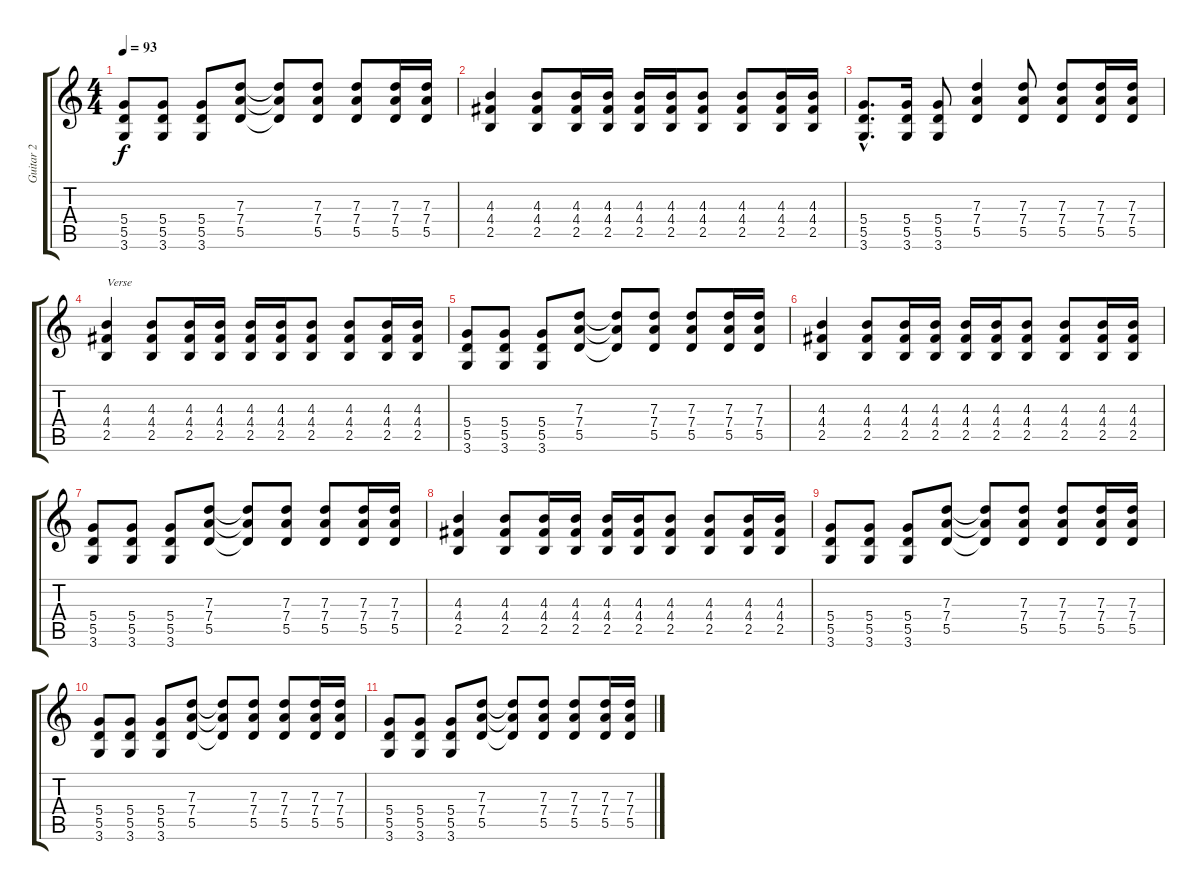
\track ("Guitar 2" "Guitar 2") {instrument distortionguitar}
\staff {score tabs}
\tuning (E4 B3 G3 D3 A2 E2) {hide}
\ts (4 4)
\tempo 93
\clef g2
\ks c
(5.4 5.5 3.6).8{dy f} (5.4 5.5 3.6).8 (5.4 5.5 3.6).8 (7.3 7.4 5.5).8 (7.3{t} 7.4{t} 5.5{t}).8 (7.3 7.4 5.5).8 (7.3 7.4 5.5).8 (7.3 7.4 5.5).16 (7.3 7.4 5.5).16 |
(4.3 4.4 2.5).4 (4.3 4.4 2.5).8 (4.3 4.4 2.5).16 (4.3 4.4 2.5).16 (4.3 4.4 2.5).16 (4.3 4.4 2.5).16 (4.3 4.4 2.5).8 (4.3 4.4 2.5).8 (4.3 4.4 2.5).16 (4.3 4.4 2.5).16 |
(5.4{hac} 5.5{hac} 3.6{hac}).8{d} (5.4 5.5 3.6).16 (5.4 5.5 3.6).8 (7.3 7.4 5.5).4 (7.3 7.4 5.5).8 (7.3 7.4 5.5).8 (7.3 7.4 5.5).16 (7.3 7.4 5.5).16 |
(4.3 4.4 2.5).4{txt "Verse"} (4.3 4.4 2.5).8 (4.3 4.4 2.5).16 (4.3 4.4 2.5).16 (4.3 4.4 2.5).16 (4.3 4.4 2.5).16 (4.3 4.4 2.5).8 (4.3 4.4 2.5).8 (4.3 4.4 2.5).16 (4.3 4.4 2.5).16 |
(5.4 5.5 3.6).8 (5.4 5.5 3.6).8 (5.4 5.5 3.6).8 (7.3 7.4 5.5).8 (7.3{t} 7.4{t} 5.5{t}).8 (7.3 7.4 5.5).8 (7.3 7.4 5.5).8 (7.3 7.4 5.5).16 (7.3 7.4 5.5).16 |
(4.3 4.4 2.5).4 (4.3 4.4 2.5).8 (4.3 4.4 2.5).16 (4.3 4.4 2.5).16 (4.3 4.4 2.5).16 (4.3 4.4 2.5).16 (4.3 4.4 2.5).8 (4.3 4.4 2.5).8 (4.3 4.4 2.5).16 (4.3 4.4 2.5).16 |
(5.4 5.5 3.6).8 (5.4 5.5 3.6).8 (5.4 5.5 3.6).8 (7.3 7.4 5.5).8 (7.3{t} 7.4{t} 5.5{t}).8 (7.3 7.4 5.5).8 (7.3 7.4 5.5).8 (7.3 7.4 5.5).16 (7.3 7.4 5.5).16 |
(4.3 4.4 2.5).4 (4.3 4.4 2.5).8 (4.3 4.4 2.5).16 (4.3 4.4 2.5).16 (4.3 4.4 2.5).16 (4.3 4.4 2.5).16 (4.3 4.4 2.5).8 (4.3 4.4 2.5).8 (4.3 4.4 2.5).16 (4.3 4.4 2.5).16 |
(5.4 5.5 3.6).8 (5.4 5.5 3.6).8 (5.4 5.5 3.6).8 (7.3 7.4 5.5).8 (7.3{t} 7.4{t} 5.5{t}).8 (7.3 7.4 5.5).8 (7.3 7.4 5.5).8 (7.3 7.4 5.5).16 (7.3 7.4 5.5).16 |
(5.4 5.5 3.6).8 (5.4 5.5 3.6).8 (5.4 5.5 3.6).8 (7.3 7.4 5.5).8 (7.3{t} 7.4{t} 5.5{t}).8 (7.3 7.4 5.5).8 (7.3 7.4 5.5).8 (7.3 7.4 5.5).16 (7.3 7.4 5.5).16 |
(5.4 5.5 3.6).8 (5.4 5.5 3.6).8 (5.4 5.5 3.6).8 (7.3 7.4 5.5).8 (7.3{t} 7.4{t} 5.5{t}).8 (7.3 7.4 5.5).8 (7.3 7.4 5.5).8 (7.3 7.4 5.5).16 (7.3 7.4 5.5).16
